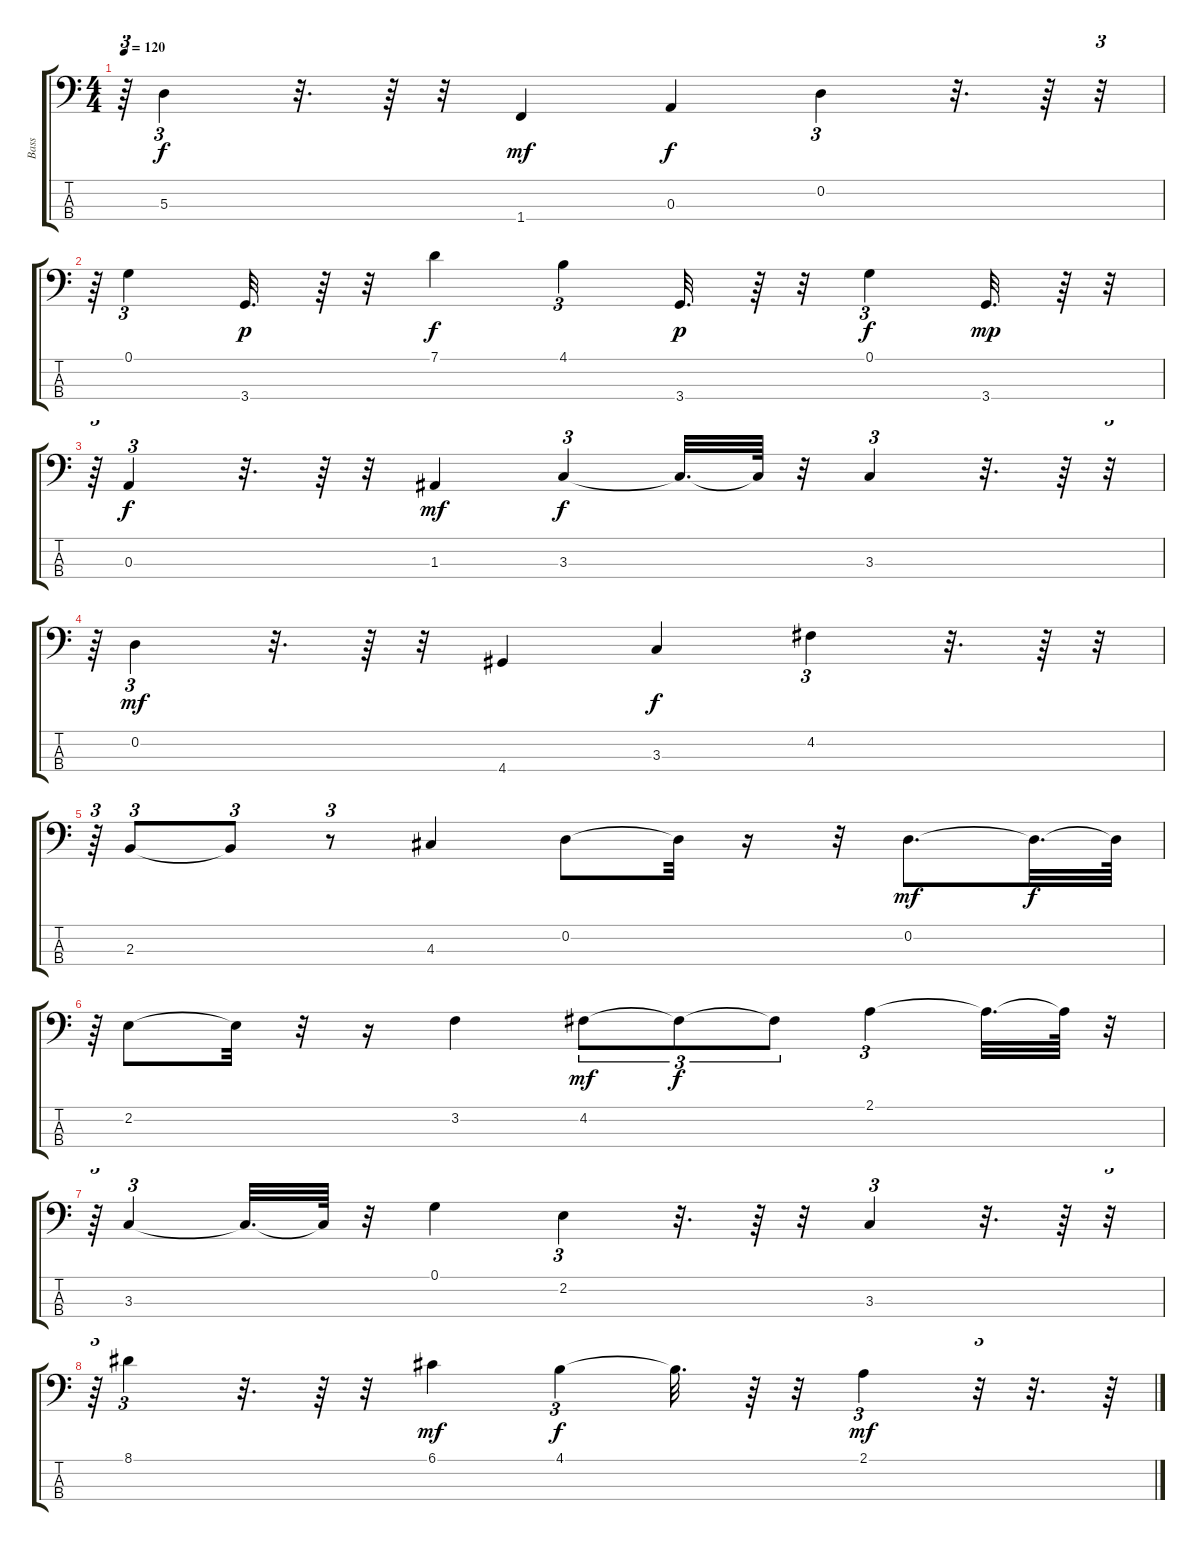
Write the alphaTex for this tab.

\track ("Bass" "Bass") {instrument acousticbass}
\staff {score tabs}
\tuning (G2 D2 A1 E1) {hide}
\ts (4 4)
\tempo 120
\clef f4
\ks c
r.64{tu (3 2) dy mf} 5.3.4{tu (3 2) dy f} r.32{d} r.64 r.32 1.4.4{dy mf} 0.3.4{dy f} 0.2.4{tu (3 2)} r.32{d} r.64 r.32{tu (3 2)} |
r.64{tu (3 2)} 0.1.4{tu (3 2)} 3.4.32{d dy p} r.64 r.32 7.1.4{dy f} 4.1.4{tu (3 2)} 3.4.32{d dy p} r.64 r.32 0.1.4{tu (3 2) dy f} 3.4.32{d dy mp} r.64 r.32{tu (3 2)} |
r.64{tu (3 2)} 0.3.4{tu (3 2) dy f} r.32{d} r.64 r.32 1.3.4{dy mf} 3.3.4{tu (3 2) dy f} 3.3{t}.32{d} 3.3{t}.64 r.32 3.3.4{tu (3 2)} r.32{d} r.64 r.32{tu (3 2)} |
r.64{tu (3 2)} 0.2.4{tu (3 2) dy mf} r.32{d} r.64 r.32 4.4.4 3.3.4{dy f} 4.2.4{tu (3 2)} r.32{d} r.64 r.32{tu (3 2)} |
r.64{tu (3 2)} 2.3.8{tu (3 2)} 2.3{t}.8{tu (3 2)} r.8{tu (3 2)} 4.3.4 0.2.8 0.2{t}.32 r.16 r.32 0.2.8{d dy mf} 0.2{t}.32{d dy f} 0.2{t}.64 |
r.64{tu (3 2)} 2.2.8 2.2{t}.32 r.32 r.16 3.2.4 4.2.8{tu (3 2) dy mf} 4.2{t}.8{tu (3 2) dy f} 4.2{t}.8{tu (3 2)} 2.1.4{tu (3 2)} 2.1{t}.32{d} 2.1{t}.64 r.32{tu (3 2)} |
r.64{tu (3 2)} 3.3.4{tu (3 2)} 3.3{t}.32{d} 3.3{t}.64 r.32 0.1.4 2.2.4{tu (3 2)} r.32{d} r.64 r.32 3.3.4{tu (3 2)} r.32{d} r.64 r.32{tu (3 2)} |
r.64{tu (3 2)} 8.1.4{tu (3 2)} r.32{d} r.64 r.32 6.1.4{dy mf} 4.1.4{tu (3 2) dy f} 4.1{t}.32{d} r.64 r.32 2.1.4{tu (3 2) dy mf} r.32{tu (3 2)} r.32{d} r.64
